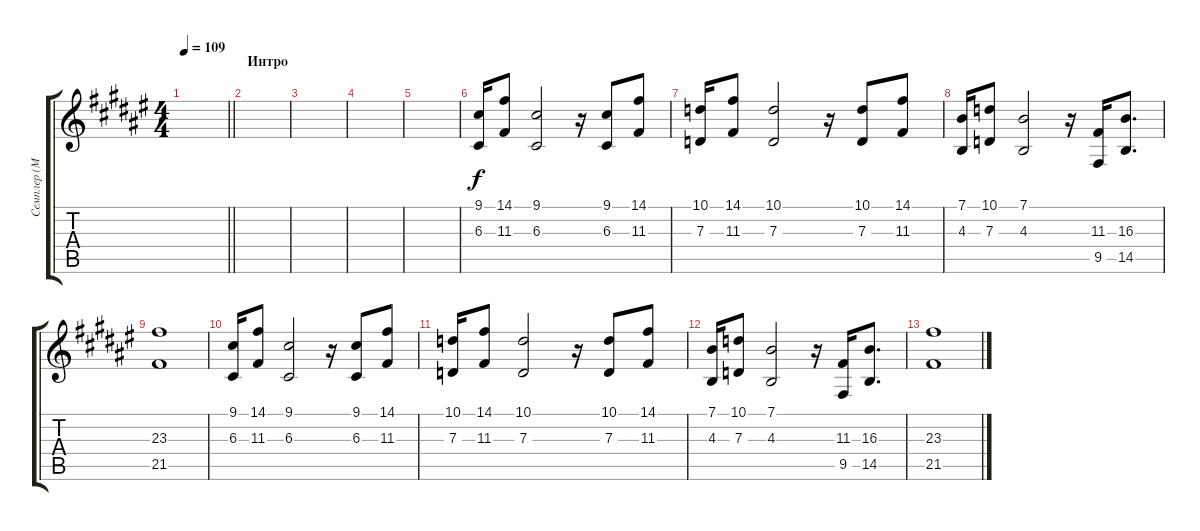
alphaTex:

\track ("Семплер (М.Юрак)" "Семплер (М") {instrument lead2sawtooth}
\staff {score tabs}
\tuning (E4 B3 G3 D3 A2 E2) {hide}
\ts (4 4)
\tempo 109
\clef g2
\barLineRight lightlight
\ks f#
|
\section ("" "Интро")
|
|
|
|
(9.1 6.3).16 (14.1 11.3).8 (9.1 6.3).2 r.16 (9.1 6.3).8 (14.1 11.3).8 |
(10.1 7.3).16 (14.1 11.3).8 (10.1 7.3).2 r.16 (10.1 7.3).8 (14.1 11.3).8 |
(7.1 4.3).16 (10.1 7.3).8 (7.1 4.3).2 r.16 (11.3 9.5).16 (16.3 14.5).8{d} |
(23.3 21.5).1 |
(9.1 6.3).16 (14.1 11.3).8 (9.1 6.3).2 r.16 (9.1 6.3).8 (14.1 11.3).8 |
(10.1 7.3).16 (14.1 11.3).8 (10.1 7.3).2 r.16 (10.1 7.3).8 (14.1 11.3).8 |
(7.1 4.3).16 (10.1 7.3).8 (7.1 4.3).2 r.16 (11.3 9.5).16 (16.3 14.5).8{d} |
(23.3 21.5).1
